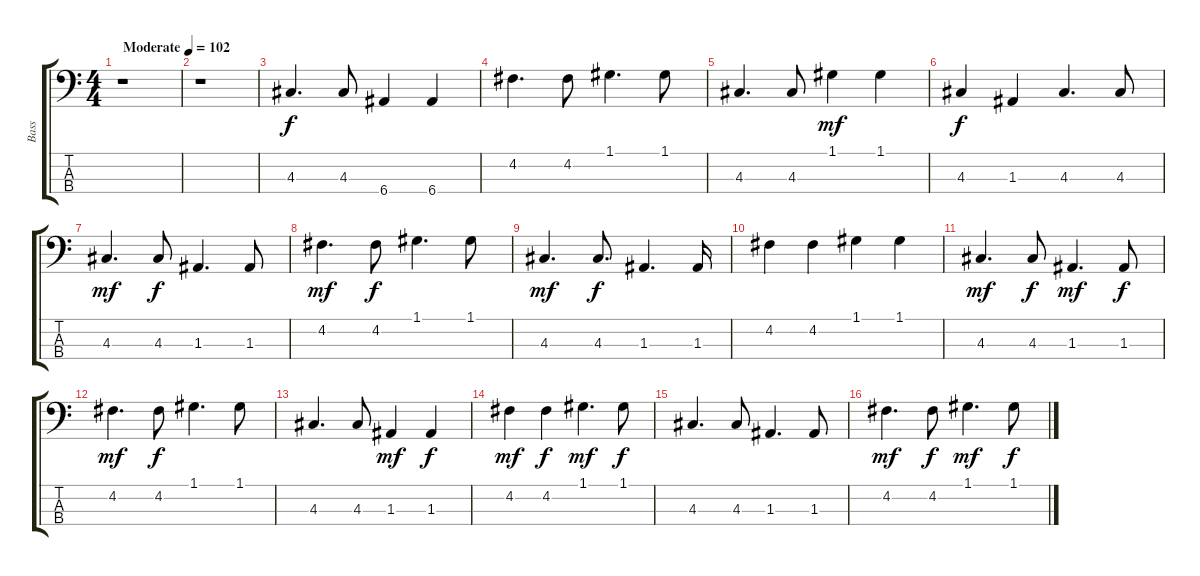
\track ("Bass" "Bass") {instrument fretlessbass}
\staff {score tabs}
\tuning (G2 D2 A1 E1) {hide}
\ts (4 4)
\tempo (102 "Moderate")
\clef f4
\ks c
r.1{dy f instrument fretlessbass} |
r.1 |
4.3.4{d} 4.3.8 6.4.4 6.4.4 |
4.2.4{d} 4.2.8 1.1.4{d} 1.1.8 |
4.3.4{d} 4.3.8 1.1.4{dy mf} 1.1.4 |
4.3.4{dy f} 1.3.4 4.3.4{d} 4.3.8 |
4.3.4{d dy mf} 4.3.8{dy f} 1.3.4{d} 1.3.8 |
4.2.4{d dy mf} 4.2.8{dy f} 1.1.4{d} 1.1.8 |
4.3.4{d dy mf} 4.3.8{d dy f} 1.3.4{d} 1.3.16 |
4.2.4 4.2.4 1.1.4 1.1.4 |
4.3.4{d dy mf} 4.3.8{dy f} 1.3.4{d dy mf} 1.3.8{dy f} |
4.2.4{d dy mf} 4.2.8{dy f} 1.1.4{d} 1.1.8 |
4.3.4{d} 4.3.8 1.3.4{dy mf} 1.3.4{dy f} |
4.2.4{dy mf} 4.2.4{dy f} 1.1.4{d dy mf} 1.1.8{dy f} |
4.3.4{d} 4.3.8 1.3.4{d} 1.3.8 |
4.2.4{d dy mf} 4.2.8{dy f} 1.1.4{d dy mf} 1.1.8{dy f}
